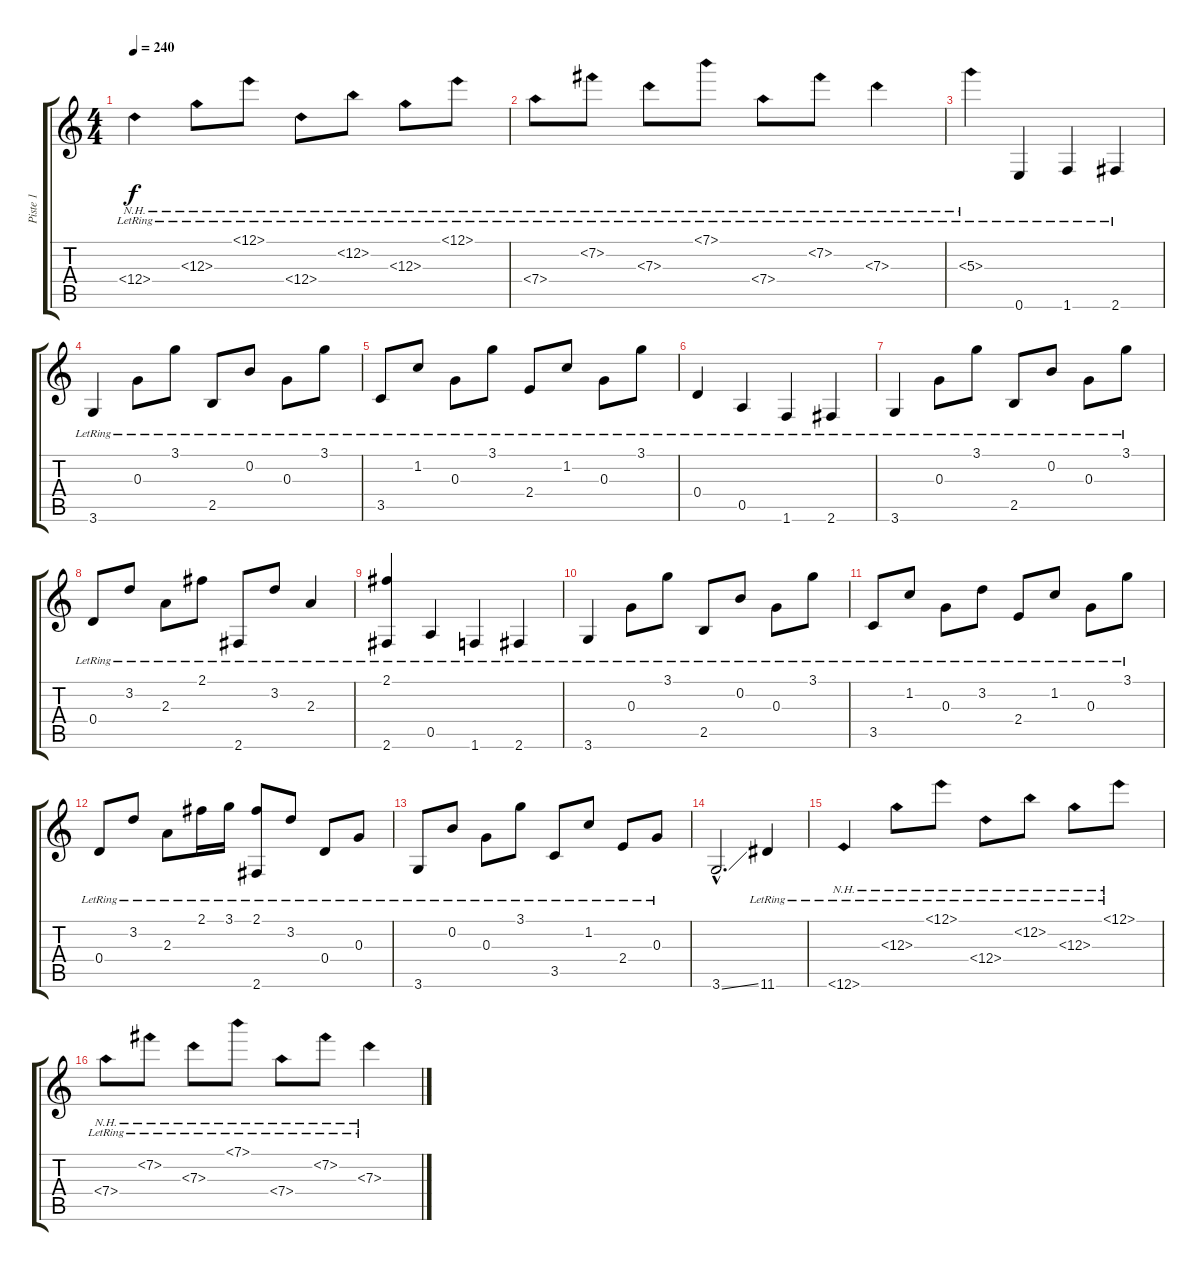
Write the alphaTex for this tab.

\track ("Piste 1" "Piste 1") {instrument acousticguitarsteel}
\staff {score tabs}
\tuning (E4 B3 G3 D3 A2 E2) {hide}
\ts (4 4)
\tempo 240
\clef g2
\ks c
12.4{nh lr}.4{dy f instrument acousticguitarsteel} 12.3{nh lr}.8 12.1{nh lr}.8 12.4{nh lr}.8 12.2{nh lr}.8 12.3{nh lr}.8 12.1{nh lr}.8 |
7.4{nh lr}.8 7.2{nh lr}.8 7.3{nh lr}.8 7.1{nh lr}.8 7.4{nh lr}.8 7.2{nh lr}.8 7.3{nh lr}.4 |
5.3{nh lr}.4 0.6{lr}.4 1.6{lr}.4 2.6{lr}.4 |
3.6{lr}.4 0.3{lr}.8 3.1{lr}.8 2.5{lr}.8 0.2{lr}.8 0.3{lr}.8 3.1{lr}.8 |
3.5{lr}.8 1.2{lr}.8 0.3{lr}.8 3.1{lr}.8 2.4{lr}.8 1.2{lr}.8 0.3{lr}.8 3.1{lr}.8 |
0.4{lr}.4 0.5{lr}.4 1.6{lr}.4 2.6{lr}.4 |
3.6{lr}.4 0.3{lr}.8 3.1{lr}.8 2.5{lr}.8 0.2{lr}.8 0.3{lr}.8 3.1{lr}.8 |
0.4{lr}.8 3.2{lr}.8 2.3{lr}.8 2.1{lr}.8 2.6{lr}.8 3.2{lr}.8 2.3{lr}.4 |
(2.1{lr} 2.6{lr}).4 0.5{lr}.4 1.6{lr}.4 2.6{lr}.4 |
3.6{lr}.4 0.3{lr}.8 3.1{lr}.8 2.5{lr}.8 0.2{lr}.8 0.3{lr}.8 3.1{lr}.8 |
3.5{lr}.8 1.2{lr}.8 0.3{lr}.8 3.2{lr}.8 2.4{lr}.8 1.2{lr}.8 0.3{lr}.8 3.1{lr}.8 |
0.4{lr}.8 3.2{lr}.8 2.3{lr}.8 2.1{lr}.16 3.1{lr}.16 (2.1{lr} 2.6{lr}).8 3.2{lr}.8 0.4{lr}.8 0.3{lr}.8 |
3.6{lr}.8 0.2{lr}.8 0.3{lr}.8 3.1{lr}.8 3.5{lr}.8 1.2{lr}.8 2.4{lr}.8 0.3{lr}.8 |
3.6{ss hac}.2{d} 11.6{lr}.4 |
12.6{nh lr}.4 12.3{nh lr}.8 12.1{nh lr}.8 12.4{nh lr}.8 12.2{nh lr}.8 12.3{nh lr}.8 12.1{nh lr}.8 |
7.4{nh lr}.8 7.2{nh lr}.8 7.3{nh lr}.8 7.1{nh lr}.8 7.4{nh lr}.8 7.2{nh lr}.8 7.3{nh lr}.4
